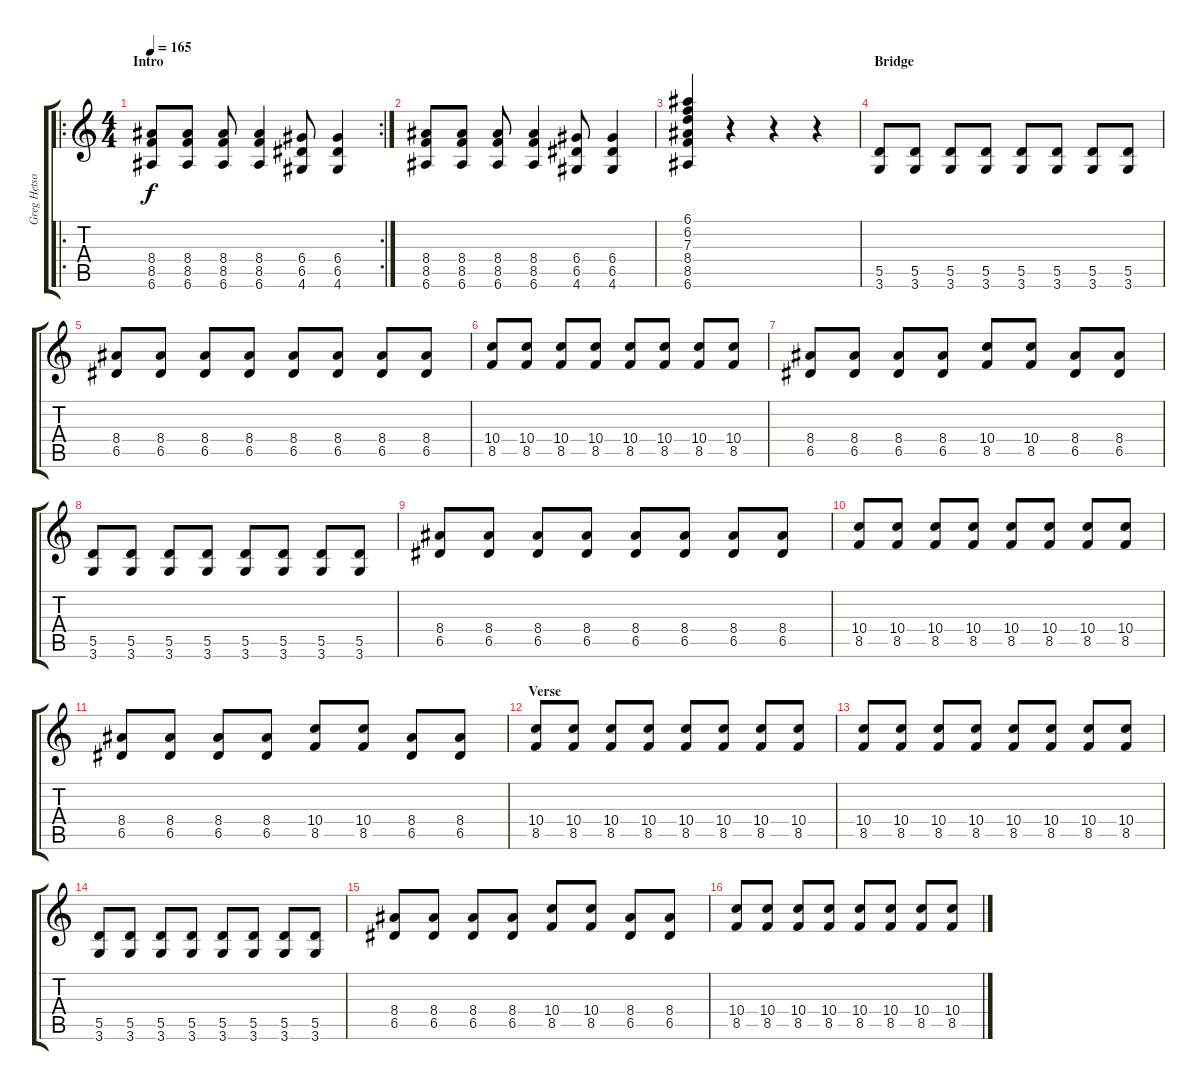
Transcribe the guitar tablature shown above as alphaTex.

\track ("Greg Hetson - Guitar" "Greg Hetso") {instrument distortionguitar}
\staff {score tabs}
\tuning (E4 B3 G3 D3 A2 E2) {hide}
\ro
\rc 2
\ts (4 4)
\section ("" "Intro")
\tempo 165
\clef g2
\ks c
(8.4 8.5 6.6).8{dy f instrument distortionguitar} (8.4 8.5 6.6).8 (8.4 8.5 6.6).8 (8.4 8.5 6.6).4 (6.4 6.5 4.6).8 (6.4 6.5 4.6).4 |
(8.4 8.5 6.6).8 (8.4 8.5 6.6).8 (8.4 8.5 6.6).8 (8.4 8.5 6.6).4 (6.4 6.5 4.6).8 (6.4 6.5 4.6).4 |
(6.1 6.2 7.3 8.4 8.5 6.6).4 r.4 r.4 r.4 |
\section ("" "Bridge")
(5.5 3.6).8 (5.5 3.6).8 (5.5 3.6).8 (5.5 3.6).8 (5.5 3.6).8 (5.5 3.6).8 (5.5 3.6).8 (5.5 3.6).8 |
(8.4 6.5).8 (8.4 6.5).8 (8.4 6.5).8 (8.4 6.5).8 (8.4 6.5).8 (8.4 6.5).8 (8.4 6.5).8 (8.4 6.5).8 |
(10.4 8.5).8 (10.4 8.5).8 (10.4 8.5).8 (10.4 8.5).8 (10.4 8.5).8 (10.4 8.5).8 (10.4 8.5).8 (10.4 8.5).8 |
(8.4 6.5).8 (8.4 6.5).8 (8.4 6.5).8 (8.4 6.5).8 (10.4 8.5).8 (10.4 8.5).8 (8.4 6.5).8 (8.4 6.5).8 |
(5.5 3.6).8 (5.5 3.6).8 (5.5 3.6).8 (5.5 3.6).8 (5.5 3.6).8 (5.5 3.6).8 (5.5 3.6).8 (5.5 3.6).8 |
(8.4 6.5).8 (8.4 6.5).8 (8.4 6.5).8 (8.4 6.5).8 (8.4 6.5).8 (8.4 6.5).8 (8.4 6.5).8 (8.4 6.5).8 |
(10.4 8.5).8 (10.4 8.5).8 (10.4 8.5).8 (10.4 8.5).8 (10.4 8.5).8 (10.4 8.5).8 (10.4 8.5).8 (10.4 8.5).8 |
(8.4 6.5).8 (8.4 6.5).8 (8.4 6.5).8 (8.4 6.5).8 (10.4 8.5).8 (10.4 8.5).8 (8.4 6.5).8 (8.4 6.5).8 |
\section ("" "Verse")
(10.4 8.5).8 (10.4 8.5).8 (10.4 8.5).8 (10.4 8.5).8 (10.4 8.5).8 (10.4 8.5).8 (10.4 8.5).8 (10.4 8.5).8 |
(10.4 8.5).8 (10.4 8.5).8 (10.4 8.5).8 (10.4 8.5).8 (10.4 8.5).8 (10.4 8.5).8 (10.4 8.5).8 (10.4 8.5).8 |
(5.5 3.6).8 (5.5 3.6).8 (5.5 3.6).8 (5.5 3.6).8 (5.5 3.6).8 (5.5 3.6).8 (5.5 3.6).8 (5.5 3.6).8 |
(8.4 6.5).8 (8.4 6.5).8 (8.4 6.5).8 (8.4 6.5).8 (10.4 8.5).8 (10.4 8.5).8 (8.4 6.5).8 (8.4 6.5).8 |
(10.4 8.5).8 (10.4 8.5).8 (10.4 8.5).8 (10.4 8.5).8 (10.4 8.5).8 (10.4 8.5).8 (10.4 8.5).8 (10.4 8.5).8
